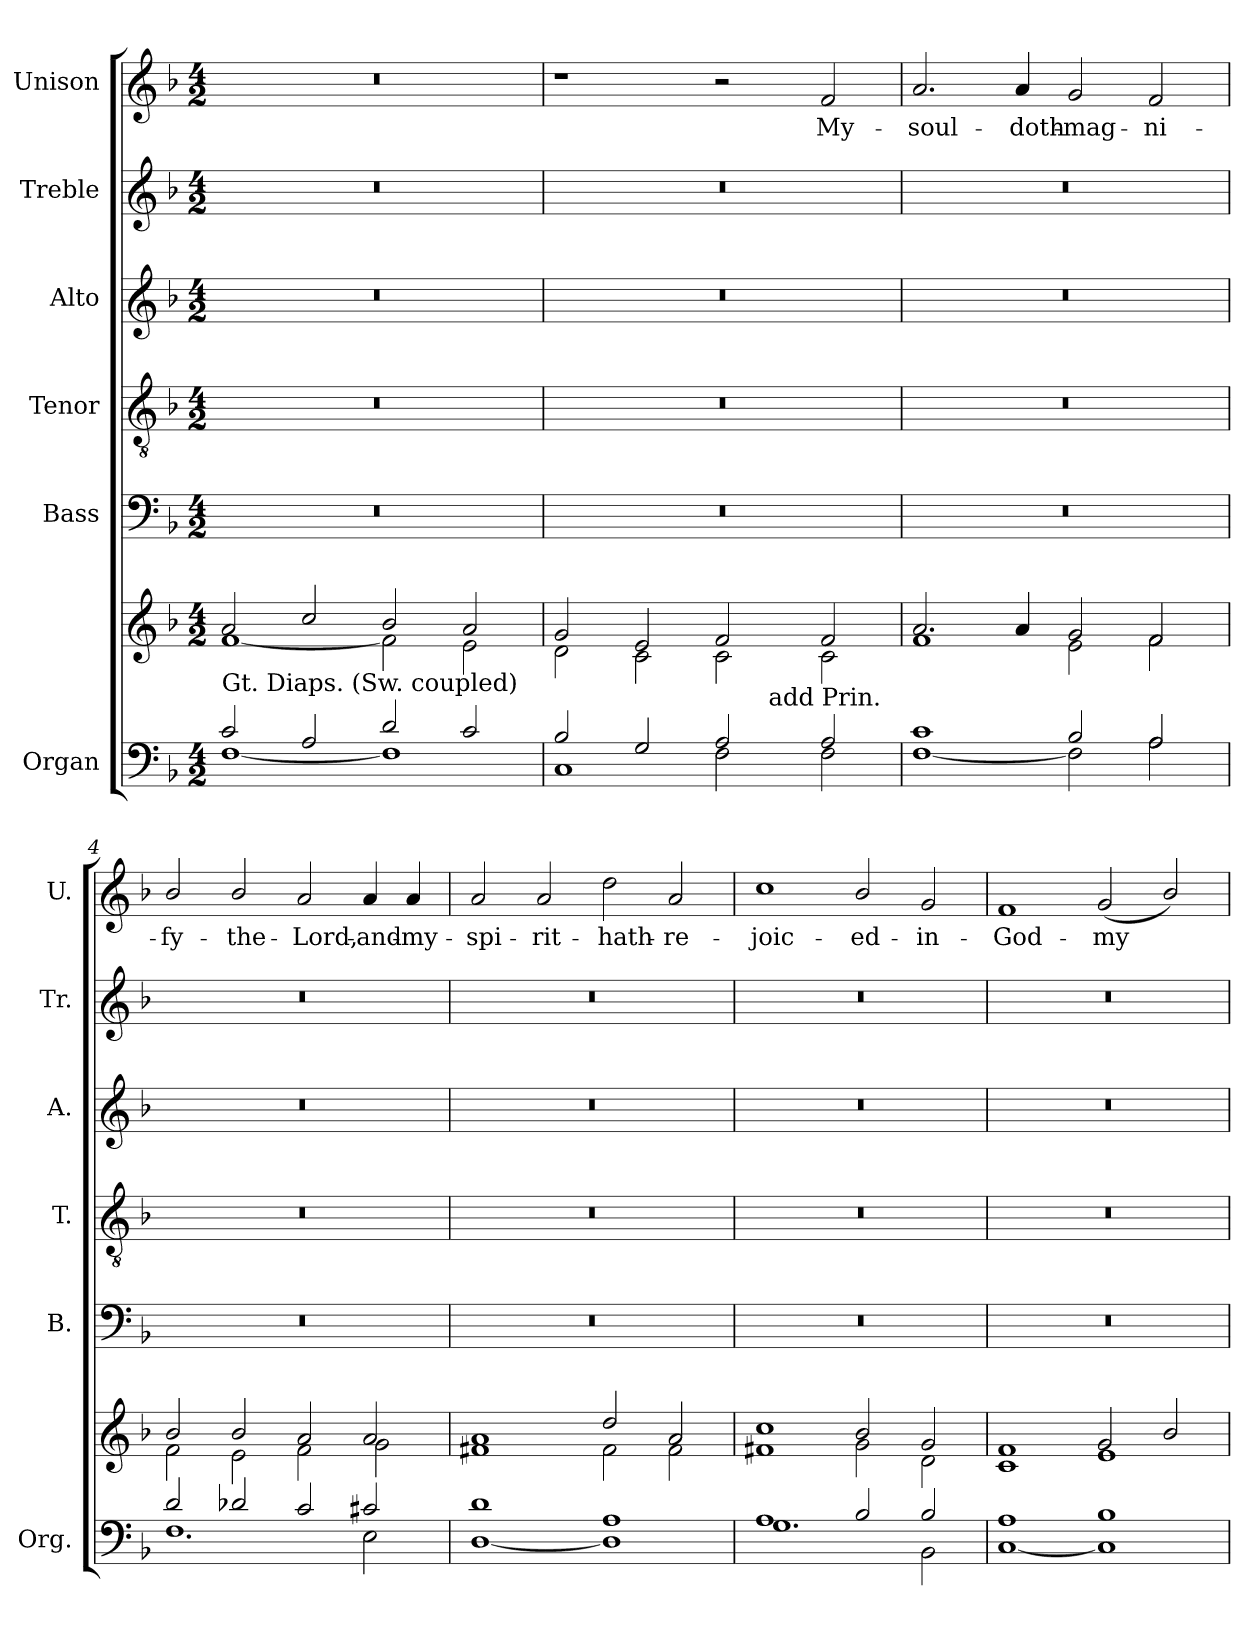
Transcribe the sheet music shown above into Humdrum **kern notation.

**kern	**kern	**kern	**kern	**kern	**kern	**kern	**text
*part6	*part6	*part5	*part4	*part3	*part2	*part1	*part1
*staff7	*staff6	*staff5	*staff4	*staff3	*staff2	*staff1	*staff1
*I"Organ	*	*I"Bass	*I"Tenor	*I"Alto	*I"Treble	*I"Unison	*
*I'Org.	*	*I'B.	*I'T.	*I'A.	*I'Tr.	*I'U.	*
!!LO:PB:g=z
*clefF4	*clefG2	*clefF4	*clefGv2	*clefG2	*clefG2	*clefG2	*
*	*	*	*ITrd7c12	*	*	*	*
*k[b-]	*k[b-]	*k[b-]	*k[b-]	*k[b-]	*k[b-]	*k[b-]	*
*F:	*F:	*F:	*F:	*F:	*F:	*F:	*
*M4/2	*M4/2	*M4/2	*M4/2	*M4/2	*M4/2	*M4/2	*
*MM240	*MM240	*MM240	*MM240	*MM240	*MM240	*MM240	*
=1	=1	=1	=1	=1	=1	=1	=1
*^	*^	*	*	*	*	*	*
!LO:TX:a:t=Gt. Diaps. (Sw. coupled)	!	!	!	!	!	!	!	!	!
!	!	!	!	!LO:N:vis=1	!LO:N:vis=1	!LO:N:vis=1	!LO:N:vis=1	!LO:N:vis=1	!
2ci/	[1Fi	2ai/	[1fi	0r	0r	0r	0r	0r	.
2Ai/	.	2cci/	.	.	.	.	.	.	.
2di/	1Fi]	2b-i/	2fi\]	.	.	.	.	.	.
2ci/	.	2ai/	2ei\	.	.	.	.	.	.
=2	=2	=2	=2	=2	=2	=2	=2	=2	=2
!	!	!	!	!LO:N:vis=1	!LO:N:vis=1	!LO:N:vis=1	!LO:N:vis=1	!	!
*	*^	*	*	*	*	*	*	*	*
2B-i/	1Ci	1ryy	2gi/	2di\	0r	0r	0r	0r	1r	.
2Gi/	.	.	2ei/	2ci\	.	.	.	.	.	.
2Ai/	2Fi\	4ryy	2fi/	2ci\	.	.	.	.	2r	.
!	!	!LO:TX:a:t=add Prin.	!	!	!	!	!	!	!	!
.	.	2.ryy	.	.	.	.	.	.	.	.
!	!	!	!	!	!	!	!	!	!	!LO:LY:b:color=#000000
2Ai/	2Fi\	.	2fi/	2ci\	.	.	.	.	2fi/	My-
=3	=3	=3	=3	=3	=3	=3	=3	=3	=3	=3
!	!	!	!	!	!LO:N:vis=1	!LO:N:vis=1	!LO:N:vis=1	!LO:N:vis=1	!	!
*	*v	*v	*	*	*	*	*	*	*	*
*	*^	*	*	*	*	*	*	*	*
!	!	!	!	!	!	!	!	!	!	!LO:LY:b:color=#000000
*	*v	*v	*	*	*	*	*	*	*	*
1ci	[1Fi	2.ai/	1fi	0r	0r	0r	0r	2.ai/	-soul-
!	!	!	!	!	!	!	!	!	!LO:LY:b:color=#000000
.	.	4ai/	.	.	.	.	.	4ai/	-doth-
!	!	!	!	!	!	!	!	!	!LO:LY:b:color=#000000
2B-i/	2Fi\]	2gi/	2ei\	.	.	.	.	2gi/	-mag-
!	!	!	!	!	!	!	!	!	!LO:LY:b:color=#000000
2Ai/	2Ai\	2fi/	2fi\	.	.	.	.	2fi/	-ni-
=4	=4	=4	=4	=4	=4	=4	=4	=4	=4
!	!	!	!	!LO:N:vis=1	!LO:N:vis=1	!LO:N:vis=1	!LO:N:vis=1	!	!
!	!	!	!	!	!	!	!	!	!LO:LY:b:color=#000000
2di/	1.Fi	2b-i/	2fi\	0r	0r	0r	0r	2b-i/	-fy-
!	!	!	!	!	!	!	!	!	!LO:LY:b:color=#000000
2d-Xi/	.	2b-i/	2ei\	.	.	.	.	2b-i/	-the-
!	!	!	!	!	!	!	!	!	!LO:LY:b:color=#000000
2ci/	.	2ai/	2fi\	.	.	.	.	2ai/	-Lord,-
!	!	!	!	!	!	!	!	!	!LO:LY:b:color=#000000
2c#Xi/	2Ei\	2ai/	2gi\	.	.	.	.	4ai/	-and-
!	!	!	!	!	!	!	!	!	!LO:LY:b:color=#000000
.	.	.	.	.	.	.	.	4ai/	-my-
!!LO:LB:g=z
=5	=5	=5	=5	=5	=5	=5	=5	=5	=5
!	!	!	!	!LO:N:vis=1	!LO:N:vis=1	!LO:N:vis=1	!LO:N:vis=1	!	!
!	!	!	!	!	!	!	!	!	!LO:LY:b:color=#000000
1di	[1Di	1ai	1f#Xi	0r	0r	0r	0r	2ai/	-spi-
!	!	!	!	!	!	!	!	!	!LO:LY:b:color=#000000
.	.	.	.	.	.	.	.	2ai/	-rit-
!	!	!	!	!	!	!	!	!	!LO:LY:b:color=#000000
1Ai	1Di]	2ddi/	2f#i\	.	.	.	.	2ddi\	-hath-
!	!	!	!	!	!	!	!	!	!LO:LY:b:color=#000000
.	.	2ai/	2f#i\	.	.	.	.	2ai/	-re-
=6	=6	=6	=6	=6	=6	=6	=6	=6	=6
!	!	!	!	!LO:N:vis=1	!LO:N:vis=1	!LO:N:vis=1	!LO:N:vis=1	!	!
!	!	!	!	!	!	!	!	!	!LO:LY:b:color=#000000
1Ai	1.Gi	1cci	1f#Xi	0r	0r	0r	0r	1cci	-joic-
!	!	!	!	!	!	!	!	!	!LO:LY:b:color=#000000
2B-i/	.	2b-i/	2gi\	.	.	.	.	2b-i/	-ed-
!	!	!	!	!	!	!	!	!	!LO:LY:b:color=#000000
2B-i/	2BB-i\	2gi/	2di\	.	.	.	.	2gi/	-in-
=7	=7	=7	=7	=7	=7	=7	=7	=7	=7
!	!	!	!	!LO:N:vis=1	!LO:N:vis=1	!LO:N:vis=1	!LO:N:vis=1	!	!
!	!	!	!	!	!	!	!	!	!LO:LY:b:color=#000000
1Ai	[1Ci	1fi	1ci	0r	0r	0r	0r	1fi	-God-
!	!	!	!	!	!	!	!	!	!LO:LY:b:color=#000000
1B-i	1Ci]	2gi/	1ei	.	.	.	.	(2gi/	-my
.	.	2b-i/	.	.	.	.	.	2b-i/)	.
*v	*v	*	*	*	*	*	*	*	*
*	*v	*v	*	*	*	*	*	*
=	=	=	=	=	=	=	=
*-	*-	*-	*-	*-	*-	*-	*-
